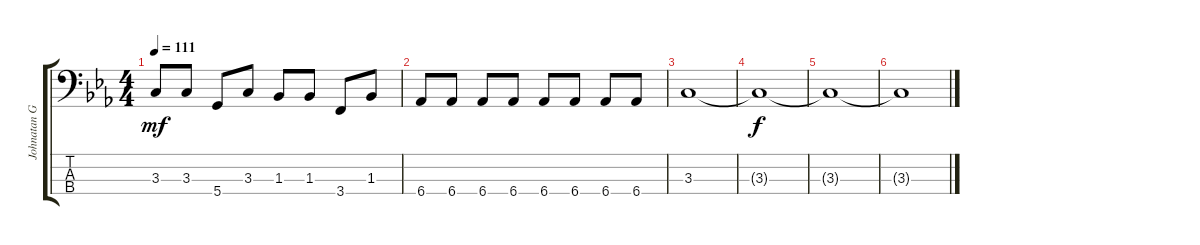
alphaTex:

\track ("Johnatan Gallant (Bass)" "Johnatan G") {instrument electricbassfinger}
\staff {score tabs}
\tuning (G2 D2 A1 D1) {hide}
\ts (4 4)
\tempo 111
\clef f4
\ks cminor
3.3.8{dy mf} 3.3.8 5.4.8 3.3.8 1.3.8 1.3.8 3.4.8 1.3.8 |
6.4.8 6.4.8 6.4.8 6.4.8 6.4.8 6.4.8 6.4.8 6.4.8 |
3.3.1 |
3.3{t}.1{dy f} |
3.3{t}.1 |
3.3{t}.1
